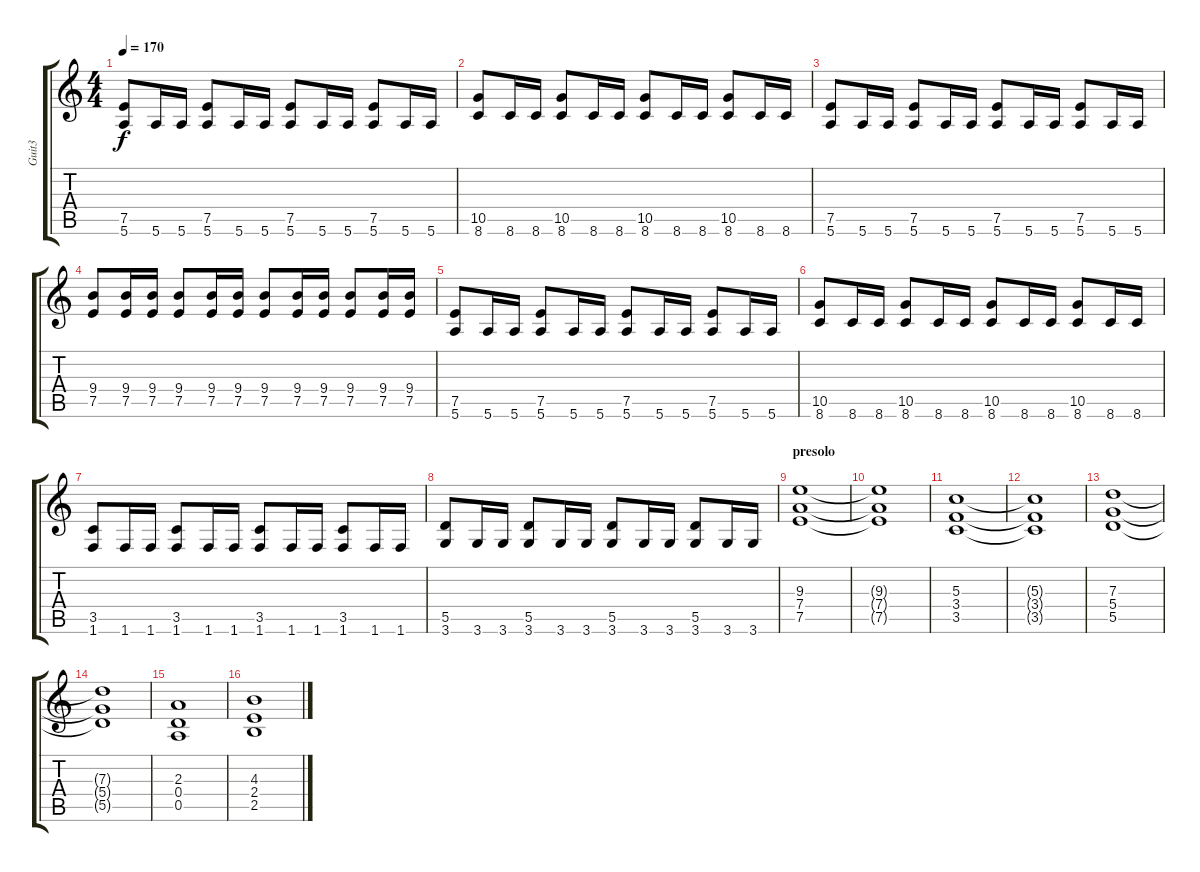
\track ("Guit3" "Guit3") {instrument overdrivenguitar}
\staff {score tabs}
\tuning (E4 B3 G3 D3 A2 E2) {hide}
\ts (4 4)
\tempo 170
\clef g2
\ks c
(7.5 5.6).8{dy f} 5.6.16 5.6.16 (7.5 5.6).8 5.6.16 5.6.16 (7.5 5.6).8 5.6.16 5.6.16 (7.5 5.6).8 5.6.16 5.6.16 |
(10.5 8.6).8 8.6.16 8.6.16 (10.5 8.6).8 8.6.16 8.6.16 (10.5 8.6).8 8.6.16 8.6.16 (10.5 8.6).8 8.6.16 8.6.16 |
(7.5 5.6).8 5.6.16 5.6.16 (7.5 5.6).8 5.6.16 5.6.16 (7.5 5.6).8 5.6.16 5.6.16 (7.5 5.6).8 5.6.16 5.6.16 |
(9.4 7.5).8 (9.4 7.5).16 (9.4 7.5).16 (9.4 7.5).8 (9.4 7.5).16 (9.4 7.5).16 (9.4 7.5).8 (9.4 7.5).16 (9.4 7.5).16 (9.4 7.5).8 (9.4 7.5).16 (9.4 7.5).16 |
(7.5 5.6).8 5.6.16 5.6.16 (7.5 5.6).8 5.6.16 5.6.16 (7.5 5.6).8 5.6.16 5.6.16 (7.5 5.6).8 5.6.16 5.6.16 |
(10.5 8.6).8 8.6.16 8.6.16 (10.5 8.6).8 8.6.16 8.6.16 (10.5 8.6).8 8.6.16 8.6.16 (10.5 8.6).8 8.6.16 8.6.16 |
(3.5 1.6).8 1.6.16 1.6.16 (3.5 1.6).8 1.6.16 1.6.16 (3.5 1.6).8 1.6.16 1.6.16 (3.5 1.6).8 1.6.16 1.6.16 |
(5.5 3.6).8 3.6.16 3.6.16 (5.5 3.6).8 3.6.16 3.6.16 (5.5 3.6).8 3.6.16 3.6.16 (5.5 3.6).8 3.6.16 3.6.16 |
\section ("" "presolo")
(9.3 7.4 7.5).1 |
(9.3{t} 7.4{t} 7.5{t}).1 |
(5.3 3.4 3.5).1 |
(5.3{t} 3.4{t} 3.5{t}).1 |
(7.3 5.4 5.5).1 |
(7.3{t} 5.4{t} 5.5{t}).1 |
(2.3 0.4 0.5).1 |
(4.3 2.4 2.5).1
